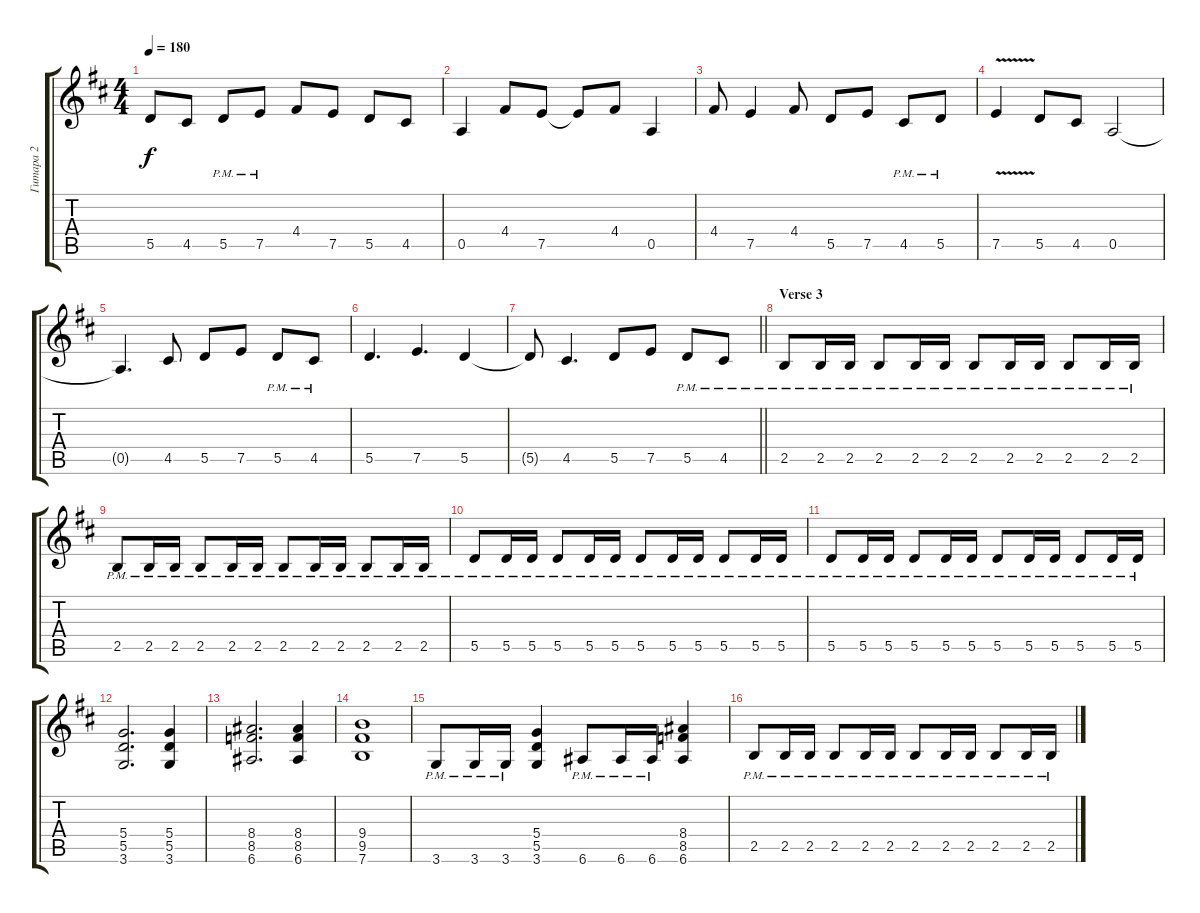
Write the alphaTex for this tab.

\track ("Гитара 2" "Гитара 2") {instrument distortionguitar}
\staff {score tabs}
\tuning (E4 B3 G3 D3 A2 E2) {hide}
\ts (4 4)
\tempo 180
\clef g2
\ks bminor
5.5{t}.8{dy f} 4.5.8 5.5{pm}.8 7.5{pm}.8 4.4.8 7.5.8 5.5.8 4.5.8 |
0.5.4 4.4.8 7.5.8 7.5{t}.8 4.4.8 0.5.4 |
4.4.8 7.5.4 4.4.8 5.5.8 7.5.8 4.5{pm}.8 5.5{pm}.8 |
7.5{v}.4 5.5.8 4.5.8 0.5.2 |
0.5{t}.4{d} 4.5.8 5.5.8 7.5.8 5.5{pm}.8 4.5{pm}.8 |
5.5.4{d} 7.5.4{d} 5.5.4 |
\barLineRight lightlight
5.5{t}.8 4.5.4{d} 5.5.8 7.5.8 5.5{pm}.8 4.5{pm}.8 |
\section ("" "Verse 3")
2.5{pm}.8 2.5{pm}.16 2.5{pm}.16 2.5{pm}.8 2.5{pm}.16 2.5{pm}.16 2.5{pm}.8 2.5{pm}.16 2.5{pm}.16 2.5{pm}.8 2.5{pm}.16 2.5{pm}.16 |
2.5{pm}.8 2.5{pm}.16 2.5{pm}.16 2.5{pm}.8 2.5{pm}.16 2.5{pm}.16 2.5{pm}.8 2.5{pm}.16 2.5{pm}.16 2.5{pm}.8 2.5{pm}.16 2.5{pm}.16 |
5.5{pm}.8 5.5{pm}.16 5.5{pm}.16 5.5{pm}.8 5.5{pm}.16 5.5{pm}.16 5.5{pm}.8 5.5{pm}.16 5.5{pm}.16 5.5{pm}.8 5.5{pm}.16 5.5{pm}.16 |
5.5{pm}.8 5.5{pm}.16 5.5{pm}.16 5.5{pm}.8 5.5{pm}.16 5.5{pm}.16 5.5{pm}.8 5.5{pm}.16 5.5{pm}.16 5.5{pm}.8 5.5{pm}.16 5.5{pm}.16 |
(5.4 5.5 3.6).2{d} (5.4 5.5 3.6).4 |
(8.4 8.5 6.6).2{d} (8.4 8.5 6.6).4 |
(9.4 9.5 7.6).1 |
3.6{pm}.8 3.6{pm}.16 3.6{pm}.16 (5.4 5.5 3.6).4 6.6{pm}.8 6.6{pm}.16 6.6{pm}.16 (8.4 8.5 6.6).4 |
2.5{pm}.8 2.5{pm}.16 2.5{pm}.16 2.5{pm}.8 2.5{pm}.16 2.5{pm}.16 2.5{pm}.8 2.5{pm}.16 2.5{pm}.16 2.5{pm}.8 2.5{pm}.16 2.5{pm}.16
